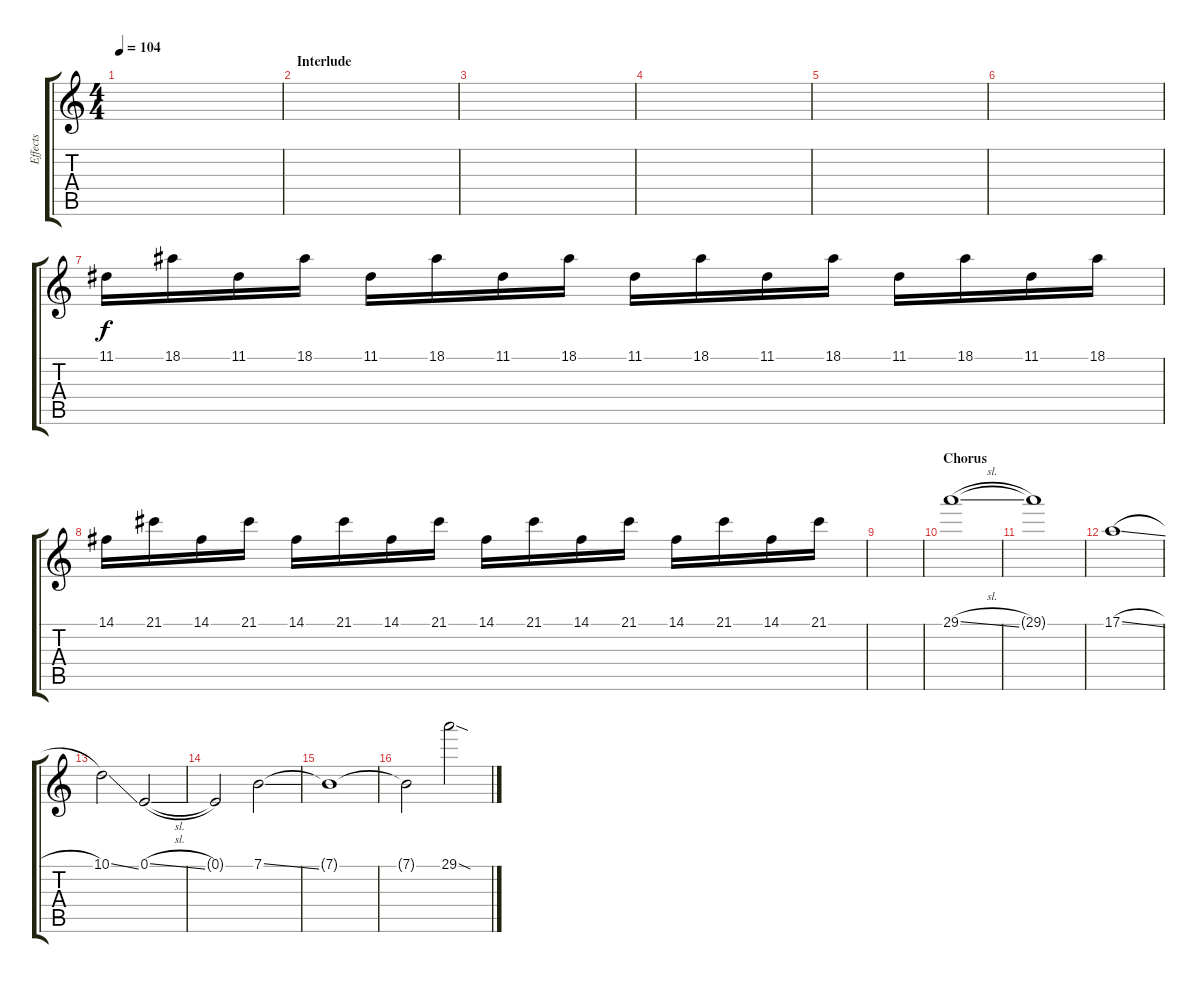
\track ("Effects" "Effects") {instrument whistle}
\staff {score tabs}
\tuning (E4 B3 G3 D3 A2 E2) {hide}
\ts (4 4)
\tempo 104
\clef g2
\ks c
|
\section ("" "Interlude")
|
|
|
|
|
11.1.16 18.1.16 11.1.16 18.1.16 11.1.16 18.1.16 11.1.16 18.1.16 11.1.16 18.1.16 11.1.16 18.1.16 11.1.16 18.1.16 11.1.16 18.1.16 |
14.1.16 21.1.16 14.1.16 21.1.16 14.1.16 21.1.16 14.1.16 21.1.16 14.1.16 21.1.16 14.1.16 21.1.16 14.1.16 21.1.16 14.1.16 21.1.16 |
|
\section ("" "Chorus")
29.1{sl}.1 |
29.1{t}.1 |
17.1{sl}.1 |
10.1{ss}.2 0.1{sl}.2 |
0.1{t}.2 7.1{ss}.2 |
7.1{t}.1 |
7.1{t}.2 29.1{sod}.2
